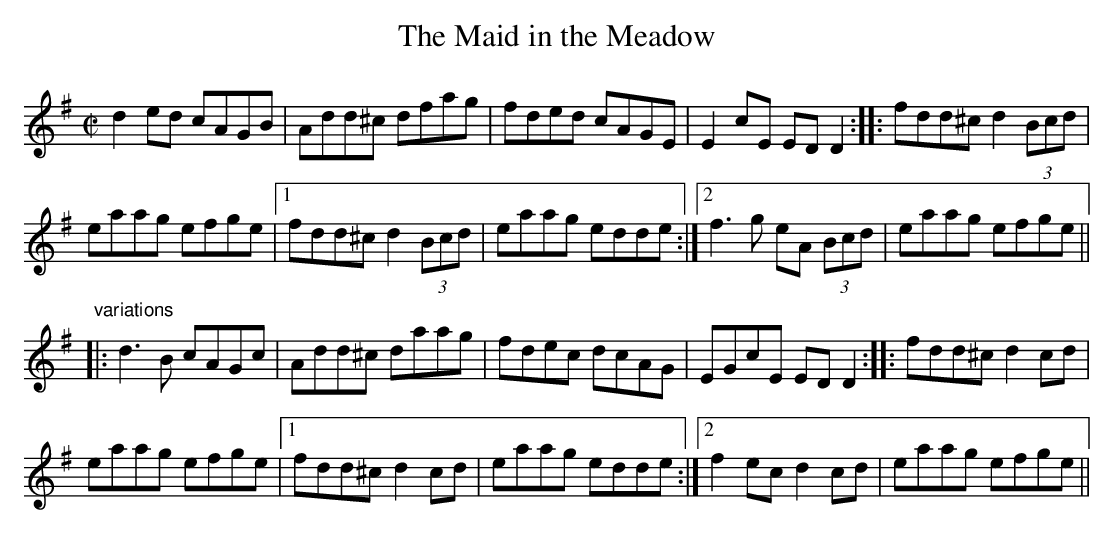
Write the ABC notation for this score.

X:1
T:Maid in the Meadow, The
M:C|
K:Dmix
d2ed cAGB|Add^c dfag|fded cAGE|E2cE EDD2:||:fdd^c d2 (3Bcd|
eaag efge|1 fdd^c d2 (3Bcd|eaag edde:|2 f3g eA (3Bcd|eaag efge||
"variations"
|:d3B cAGc|Add^c daag|fdec dcAG|EGcE EDD2:||:fdd^c d2cd|
eaag efge|1 fdd^c d2cd|eaag edde:|2 f2ec d2cd|eaag efge||
